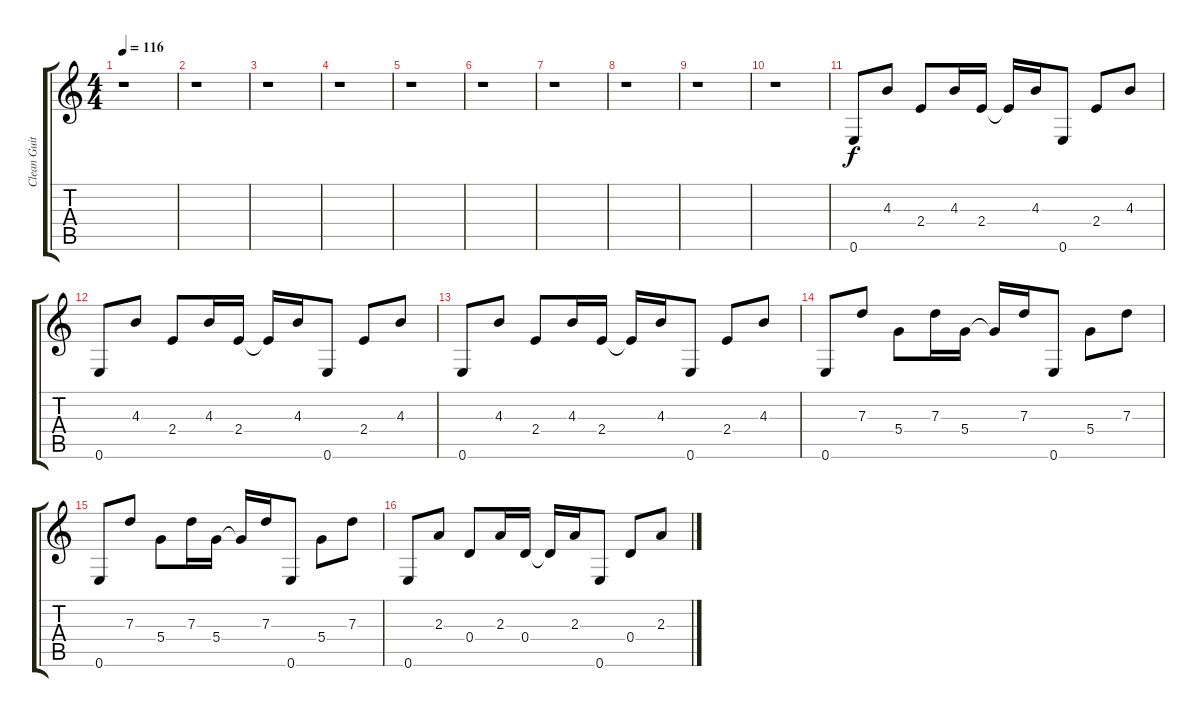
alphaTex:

\track ("Clean Guitar" "Clean Guit") {instrument acousticguitarsteel}
\staff {score tabs}
\tuning (E4 B3 G3 D3 A2 E2) {hide}
\ts (4 4)
\tempo 116
\clef g2
\ks c
r.1{dy f} |
r.1 |
r.1 |
r.1 |
r.1 |
r.1 |
r.1 |
r.1 |
r.1 |
r.1 |
0.6.8 4.3.8 2.4.8 4.3.16 2.4.16 2.4{t}.16 4.3.16 0.6.8 2.4.8 4.3.8 |
0.6.8 4.3.8 2.4.8 4.3.16 2.4.16 2.4{t}.16 4.3.16 0.6.8 2.4.8 4.3.8 |
0.6.8 4.3.8 2.4.8 4.3.16 2.4.16 2.4{t}.16 4.3.16 0.6.8 2.4.8 4.3.8 |
0.6.8 7.3.8 5.4.8 7.3.16 5.4.16 5.4{t}.16 7.3.16 0.6.8 5.4.8 7.3.8 |
0.6.8 7.3.8 5.4.8 7.3.16 5.4.16 5.4{t}.16 7.3.16 0.6.8 5.4.8 7.3.8 |
0.6.8 2.3.8 0.4.8 2.3.16 0.4.16 0.4{t}.16 2.3.16 0.6.8 0.4.8 2.3.8
